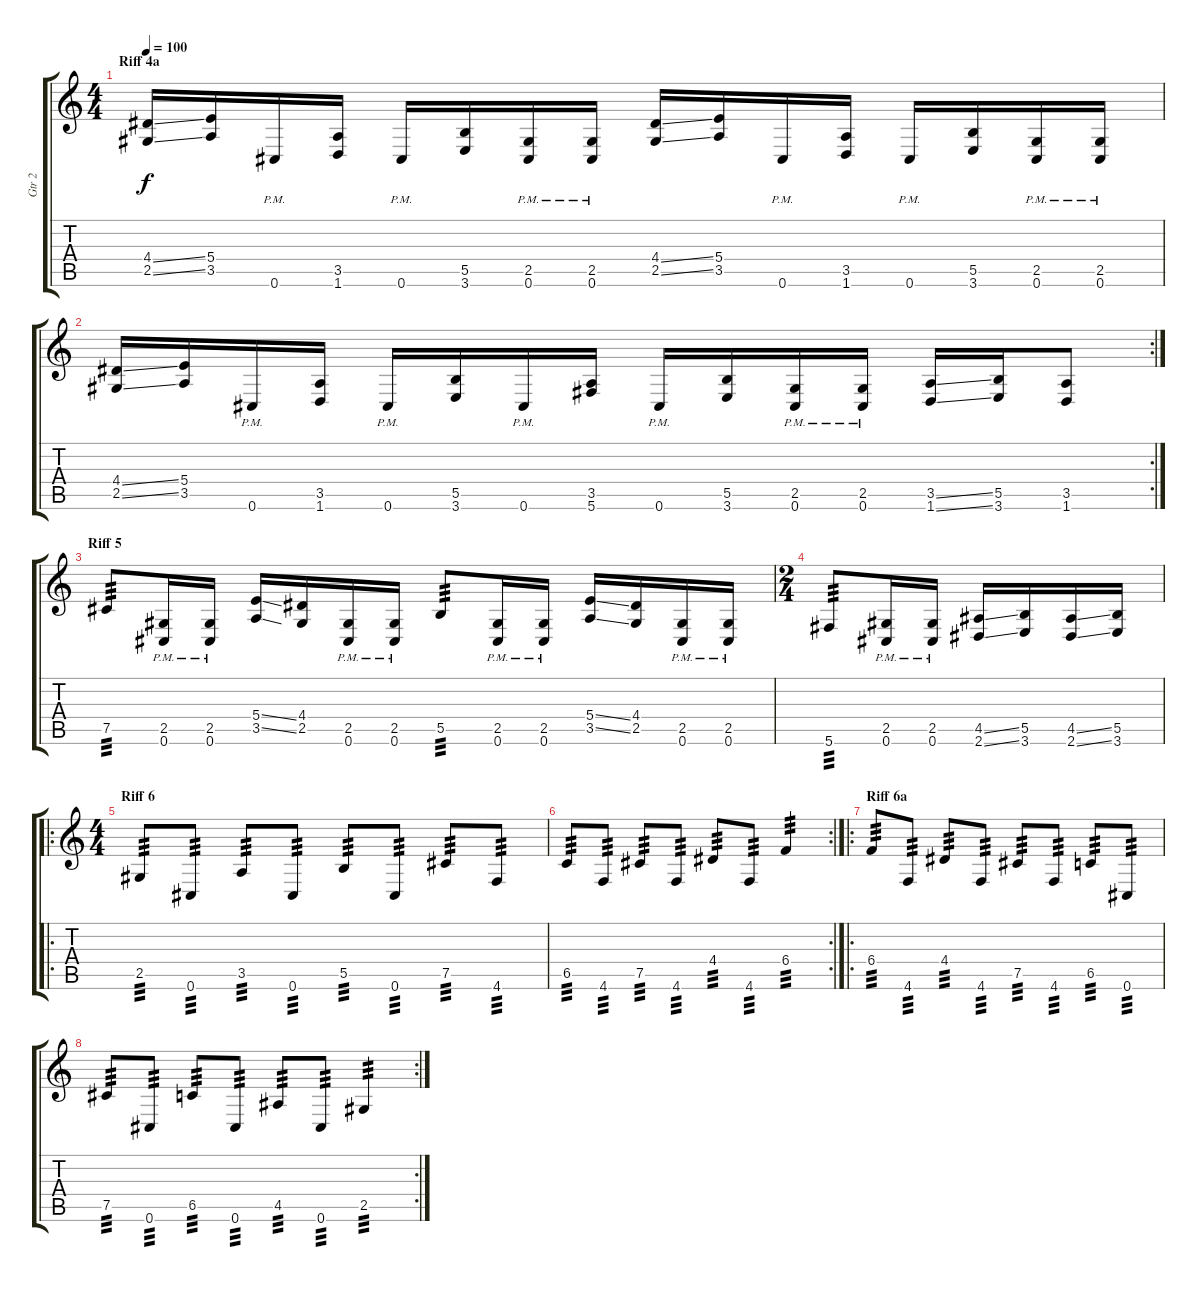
\track ("Gtr 2" "Gtr 2") {instrument overdrivenguitar}
\staff {score tabs}
\tuning (Db4 Ab3 E3 B2 Gb2 Db2) {hide}
\ts (4 4)
\section ("" "Riff 4a")
\tempo 100
\clef g2
\ks c
(4.4{ss} 2.5{ss}).16{dy f} (5.4 3.5).16 0.6{pm}.16 (3.5 1.6).16 0.6{pm}.16 (5.5 3.6).16 (2.5{pm} 0.6{pm}).16 (2.5{pm} 0.6{pm}).16 (4.4{ss} 2.5{ss}).16 (5.4 3.5).16 0.6{pm}.16 (3.5 1.6).16 0.6{pm}.16 (5.5 3.6).16 (2.5{pm} 0.6{pm}).16 (2.5{pm} 0.6{pm}).16 |
\rc 2
(4.4{ss} 2.5{ss}).16 (5.4 3.5).16 0.6{pm}.16 (3.5 1.6).16 0.6{pm}.16 (5.5 3.6).16 0.6{pm}.16 (3.5 5.6).16 0.6{pm}.16 (5.5 3.6).16 (2.5{pm} 0.6{pm}).16 (2.5{pm} 0.6{pm}).16 (3.5{ss} 1.6{ss}).16 (5.5 3.6).16 (3.5 1.6).8 |
\section ("" "Riff 5")
7.5.8{tp 3} (2.5{pm} 0.6{pm}).16 (2.5{pm} 0.6{pm}).16 (5.4{ss} 3.5{ss}).16 (4.4 2.5).16 (2.5{pm} 0.6{pm}).16 (2.5{pm} 0.6{pm}).16 5.5.8{tp 3} (2.5{pm} 0.6{pm}).16 (2.5{pm} 0.6{pm}).16 (5.4{ss} 3.5{ss}).16 (4.4 2.5).16 (2.5{pm} 0.6{pm}).16 (2.5{pm} 0.6{pm}).16 |
\ts (2 4)
5.6.8{tp 3} (2.5{pm} 0.6{pm}).16 (2.5{pm} 0.6{pm}).16 (4.5{ss} 2.6{ss}).16 (5.5 3.6).16 (4.5{ss} 2.6{ss}).16 (5.5 3.6).16 |
\ro
\ts (4 4)
\section ("" "Riff 6")
2.5.8{tp 3} 0.6.8{tp 3} 3.5.8{tp 3} 0.6.8{tp 3} 5.5.8{tp 3} 0.6.8{tp 3} 7.5.8{tp 3} 4.6.8{tp 3} |
\rc 2
6.5.8{tp 3} 4.6.8{tp 3} 7.5.8{tp 3} 4.6.8{tp 3} 4.4.8{tp 3} 4.6.8{tp 3} 6.4.4{tp 3} |
\ro
\section ("" "Riff 6a")
6.4.8{tp 3} 4.6.8{tp 3} 4.4.8{tp 3} 4.6.8{tp 3} 7.5.8{tp 3} 4.6.8{tp 3} 6.5.8{tp 3} 0.6.8{tp 3} |
\rc 2
7.5.8{tp 3} 0.6.8{tp 3} 6.5.8{tp 3} 0.6.8{tp 3} 4.5.8{tp 3} 0.6.8{tp 3} 2.5.4{tp 3}
